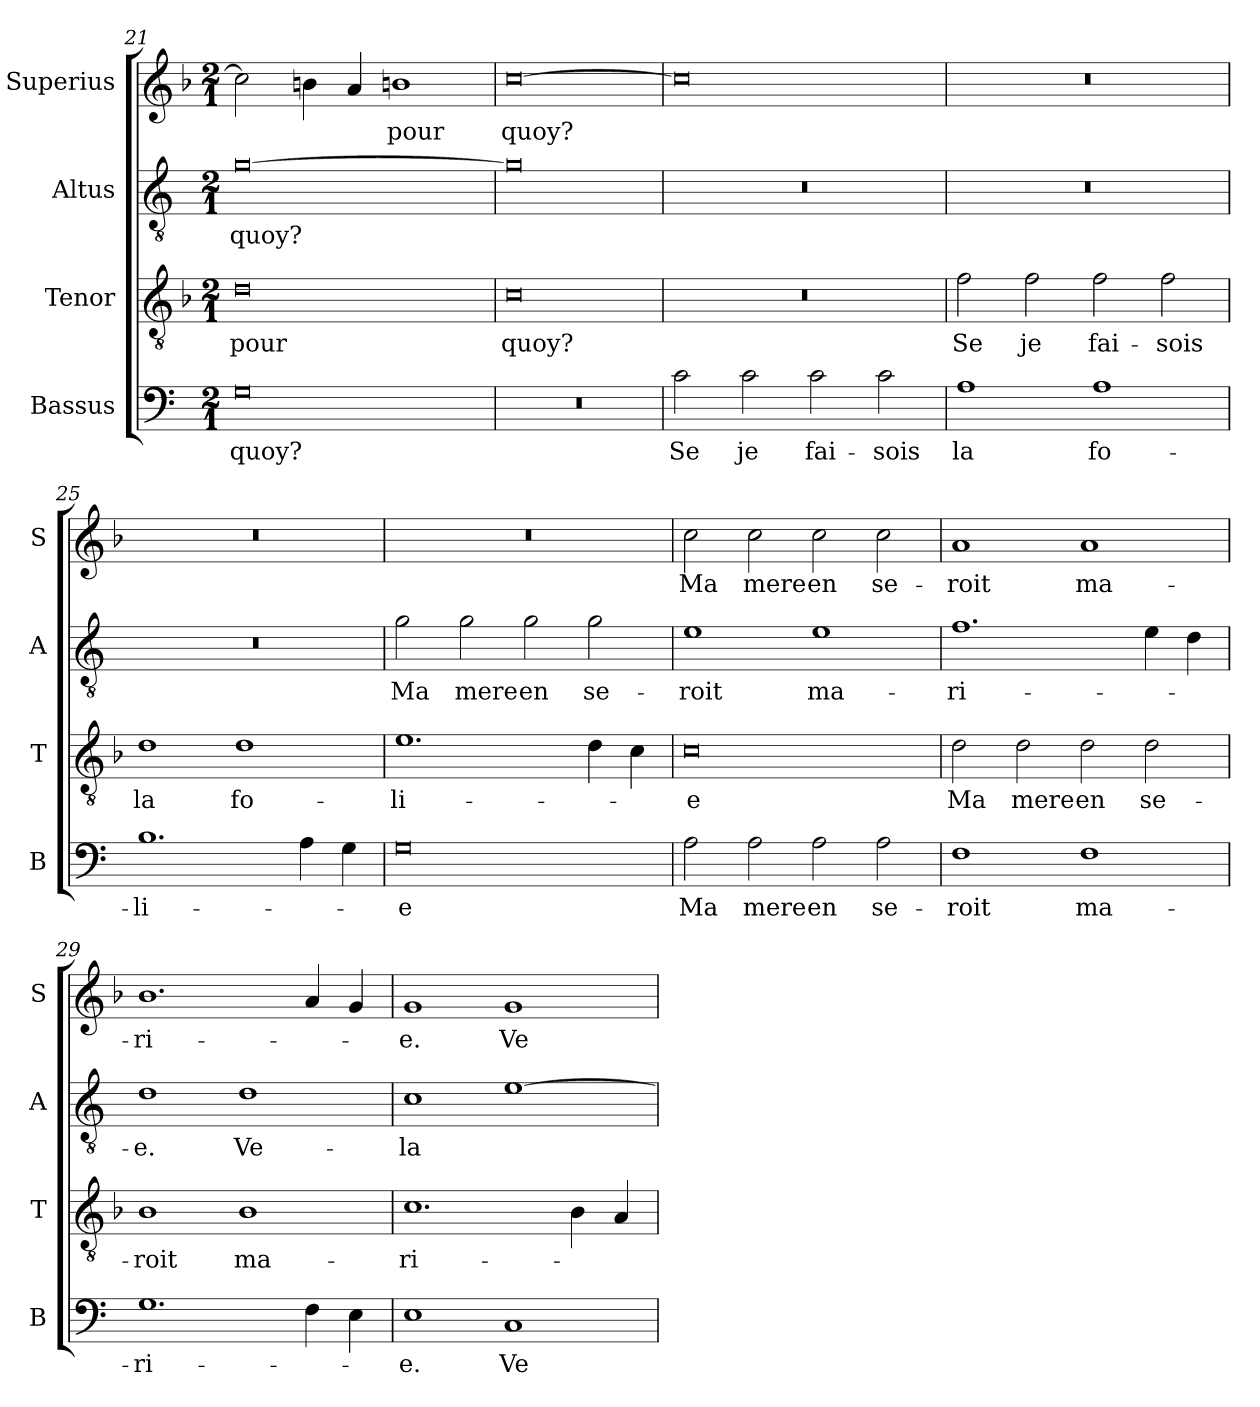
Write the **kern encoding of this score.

**kern	**text	**kern	**text	**kern	**text	**kern	**text
*part4	*part4	*part3	*part3	*part2	*part2	*part1	*part1
*staff4	*staff4	*staff3	*staff3	*staff2	*staff2	*staff1	*staff1
*I"Bassus	*	*I"Tenor	*	*I"Altus	*	*I"Superius	*
*I'B	*	*I'T	*	*I'A	*	*I'S	*
*clefF4	*	*clefGv2	*	*clefGv2	*	*clefG2	*
*k[]	*	*k[b-]	*	*k[]	*	*k[b-]	*
*M2/1	*	*M2/1	*	*M2/1	*	*M2/1	*
=21	=21	=21	=21	=21	=21	=21	=21
0G	quoy?	0d	pour	[0g	quoy?	2cc\]	.
.	.	.	.	.	.	4bn\	.
.	.	.	.	.	.	4a/	.
.	.	.	.	.	.	1bn	pour
=22	=22	=22	=22	=22	=22	=22	=22
0r	.	0c	quoy?	0g]	.	[0cc	quoy?
=23	=23	=23	=23	=23	=23	=23	=23
2c\	Se	0r	.	0r	.	0cc]	.
2c\	je	.	.	.	.	.	.
2c\	fai-	.	.	.	.	.	.
2c\	-sois	.	.	.	.	.	.
=24	=24	=24	=24	=24	=24	=24	=24
1A	la	2f\	Se	0r	.	0r	.
.	.	2f\	je	.	.	.	.
1A	fo-	2f\	fai-	.	.	.	.
.	.	2f\	-sois	.	.	.	.
=25	=25	=25	=25	=25	=25	=25	=25
1.B	-li-	1d	la	0r	.	0r	.
.	.	1d	fo-	.	.	.	.
4A\	.	.	.	.	.	.	.
4G\	.	.	.	.	.	.	.
=26	=26	=26	=26	=26	=26	=26	=26
0G	-e	1.e	-li-	2g\	Ma	0r	.
.	.	.	.	2g\	mere	.	.
.	.	.	.	2g\	en	.	.
.	.	4d\	.	2g\	se-	.	.
.	.	4c\	.	.	.	.	.
=27	=27	=27	=27	=27	=27	=27	=27
2A\	Ma	0c	-e	1e	-roit	2cc\	Ma
2A\	mere	.	.	.	.	2cc\	mere
2A\	en	.	.	1e	ma-	2cc\	en
2A\	se-	.	.	.	.	2cc\	se-
=28	=28	=28	=28	=28	=28	=28	=28
1F	-roit	2d\	Ma	1.f	-ri-	1a	-roit
.	.	2d\	mere	.	.	.	.
1F	ma-	2d\	en	.	.	1a	ma-
.	.	2d\	se-	4e\	.	.	.
.	.	.	.	4d\	.	.	.
=29	=29	=29	=29	=29	=29	=29	=29
1.G	-ri-	1B-	-roit	1d	-e.	1.b-	-ri-
.	.	1B-	ma-	1d	Ve-	.	.
4F\	.	.	.	.	.	4a/	.
4E\	.	.	.	.	.	4g/	.
=30	=30	=30	=30	=30	=30	=30	=30
1E	-e.	1.c	-ri-	1c	-la	1g	-e.
1C	Ve-	.	.	[1e	.	1g	Ve-
.	.	4B-\	.	.	.	.	.
.	.	4A/	.	.	.	.	.
=	=	=	=	=	=	=	=
*-	*-	*-	*-	*-	*-	*-	*-
